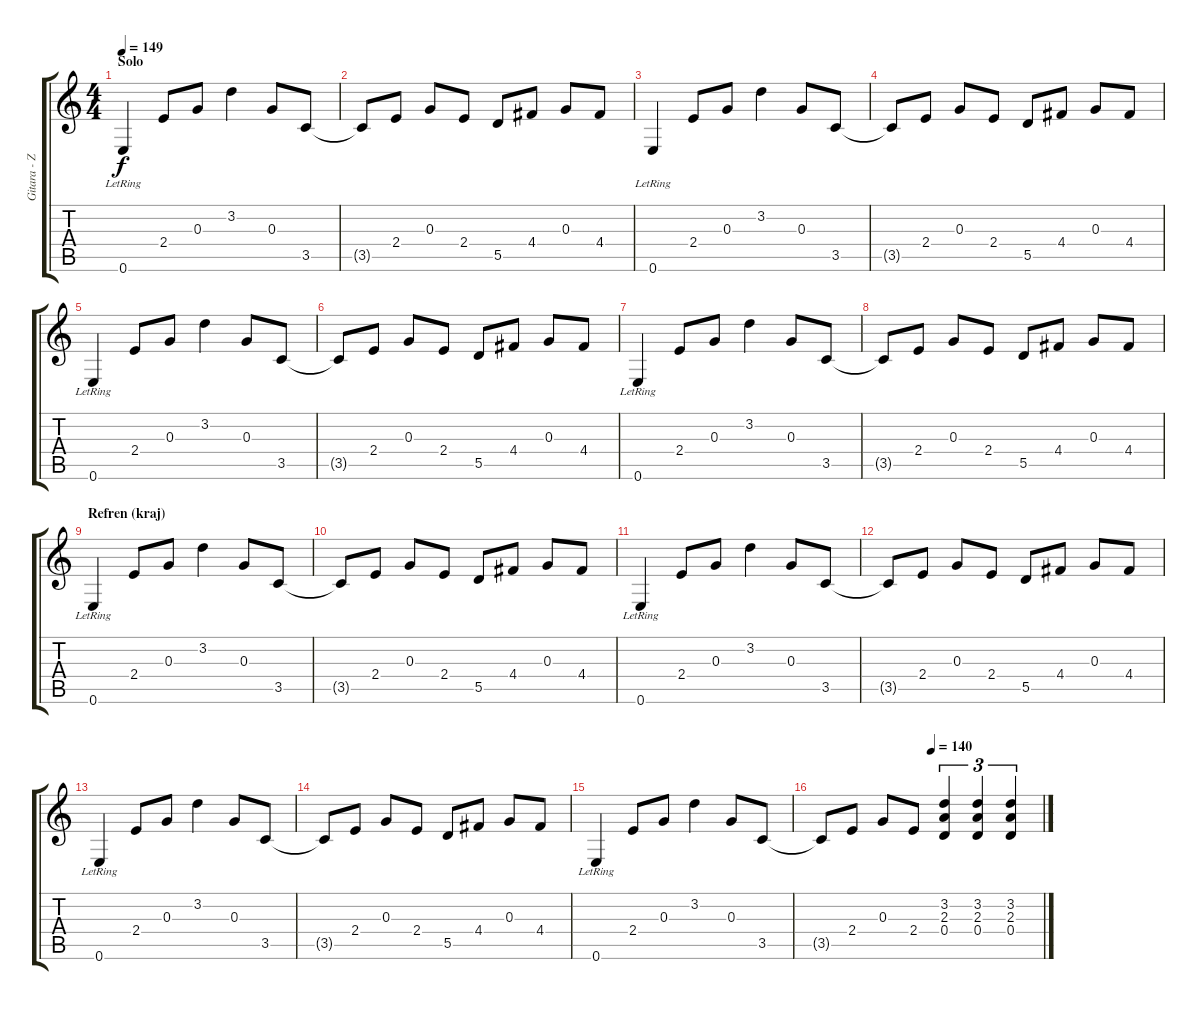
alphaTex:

\track ("Gitara - Zvonko Djukic Djule" "Gitara - Z") {instrument electricguitarclean}
\staff {score tabs}
\tuning (E4 B3 G3 D3 A2 E2) {hide}
\ts (4 4)
\section ("" "Solo")
\tempo 149
\clef g2
\ks c
0.6{lr}.4{dy f} 2.4.8 0.3.8 3.2.4 0.3.8 3.5.8 |
3.5{t}.8 2.4.8 0.3.8 2.4.8 5.5.8 4.4.8 0.3.8 4.4.8 |
0.6{lr}.4 2.4.8 0.3.8 3.2.4 0.3.8 3.5.8 |
3.5{t}.8 2.4.8 0.3.8 2.4.8 5.5.8 4.4.8 0.3.8 4.4.8 |
0.6{lr}.4 2.4.8 0.3.8 3.2.4 0.3.8 3.5.8 |
3.5{t}.8 2.4.8 0.3.8 2.4.8 5.5.8 4.4.8 0.3.8 4.4.8 |
0.6{lr}.4 2.4.8 0.3.8 3.2.4 0.3.8 3.5.8 |
3.5{t}.8 2.4.8 0.3.8 2.4.8 5.5.8 4.4.8 0.3.8 4.4.8 |
\section ("" "Refren (kraj)")
0.6{lr}.4 2.4.8 0.3.8 3.2.4 0.3.8 3.5.8 |
3.5{t}.8 2.4.8 0.3.8 2.4.8 5.5.8 4.4.8 0.3.8 4.4.8 |
0.6{lr}.4 2.4.8 0.3.8 3.2.4 0.3.8 3.5.8 |
3.5{t}.8 2.4.8 0.3.8 2.4.8 5.5.8 4.4.8 0.3.8 4.4.8 |
0.6{lr}.4 2.4.8 0.3.8 3.2.4 0.3.8 3.5.8 |
3.5{t}.8 2.4.8 0.3.8 2.4.8 5.5.8 4.4.8 0.3.8 4.4.8 |
0.6{lr}.4 2.4.8 0.3.8 3.2.4 0.3.8 3.5.8 |
\tempo (140 0.5)
3.5{t}.8 2.4.8 0.3.8 2.4.8 (3.2 2.3 0.4).4{tu (3 2)} (3.2 2.3 0.4).4{tu (3 2)} (3.2 2.3 0.4).4{tu (3 2)}
